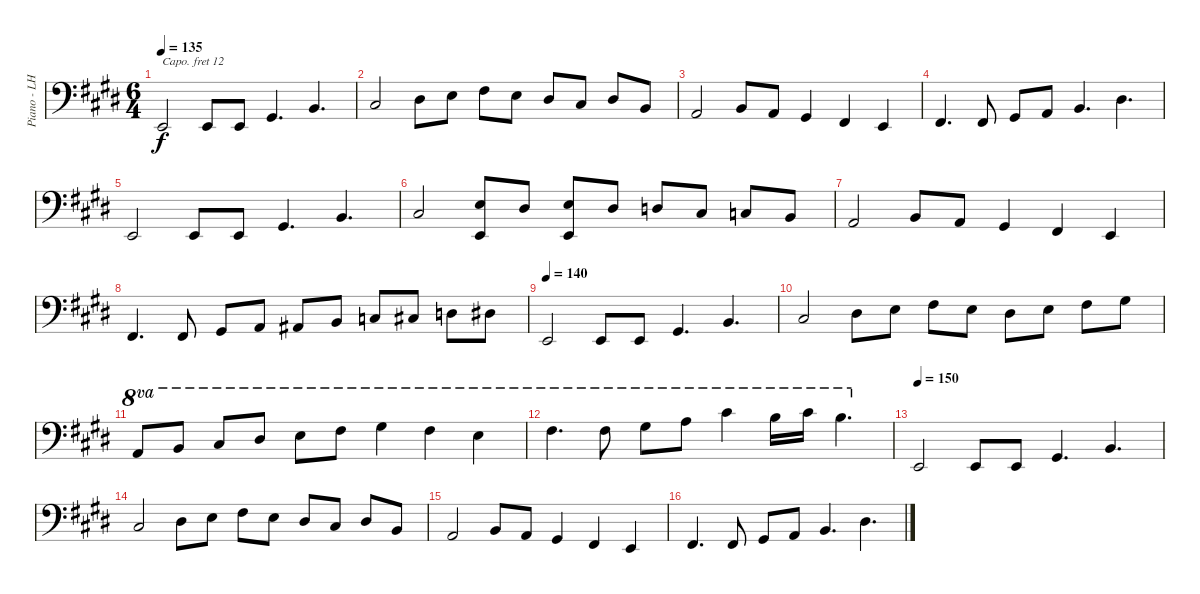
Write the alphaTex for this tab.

\track ("Piano - LH" "Piano - LH") {instrument acousticgrandpiano}
\staff {score}
\capo 12
\tuning (E3 B2 G2 D2 A1 A0 C0) {hide}
\ts (6 4)
\tempo 135
\clef f4
\ks e
7.6.2{dy f instrument acousticgrandpiano} 7.6.8 7.6.8 11.6.4{d} 14.6.4{d} |
16.6.2 18.6.8 19.6.8 21.6.8 19.6.8 18.6.8 16.6.8 18.6.8 14.6.8 |
12.6.2 14.6.8 12.6.8 11.6.4 9.6.4 7.6.4 |
9.6.4{d} 9.6.8 11.6.8 0.5.8 2.5.4{d} 1.4.4{d} |
7.6.2 7.6.8 7.6.8 11.6.4{d} 14.6.4{d} |
16.6.2 (19.6 16.7).8 18.6.8 (19.6 16.7).8 18.6.8 17.6.8 16.6.8 15.6.8 14.6.8 |
12.6.2 14.6.8 12.6.8 11.6.4 9.6.4 7.6.4 |
9.6.4{d} 9.6.8 11.6.8 0.5.8 1.5.8 2.5.8 3.5.8 4.5.8 0.4.8 1.4.8 |
\tempo 140
7.6.2 7.6.8 7.6.8 11.6.4{d} 14.6.4{d} |
16.6.2 18.6.8 19.6.8 21.6.8 19.6.8 18.6.8 19.6.8 21.6.8 23.6.8 |
24.6.8{ot 8va} 0.2.8{ot 8va} 16.5.8{ot 8va} 13.4.8{ot 8va} 0.1.8{ot 8va} 11.3.8{ot 8va} 9.2.4{ot 8va} 11.3.4{ot 8va} 9.3.4{ot 8va} |
11.3.4{d ot 8va} 11.3.8{ot 8va} 9.2.8{ot 8va} 10.2.8{ot 8va} 9.1.4{ot 8va} 7.1.16{ot 8va} 9.1.16{ot 8va} 7.1.4{d ot 8va} |
\tempo 150
7.6.2 7.6.8 7.6.8 11.6.4{d} 14.6.4{d} |
16.6.2 18.6.8 19.6.8 21.6.8 19.6.8 18.6.8 16.6.8 18.6.8 14.6.8 |
12.6.2 14.6.8 12.6.8 11.6.4 9.6.4 7.6.4 |
9.6.4{d} 9.6.8 11.6.8 0.5.8 2.5.4{d} 1.4.4{d}
